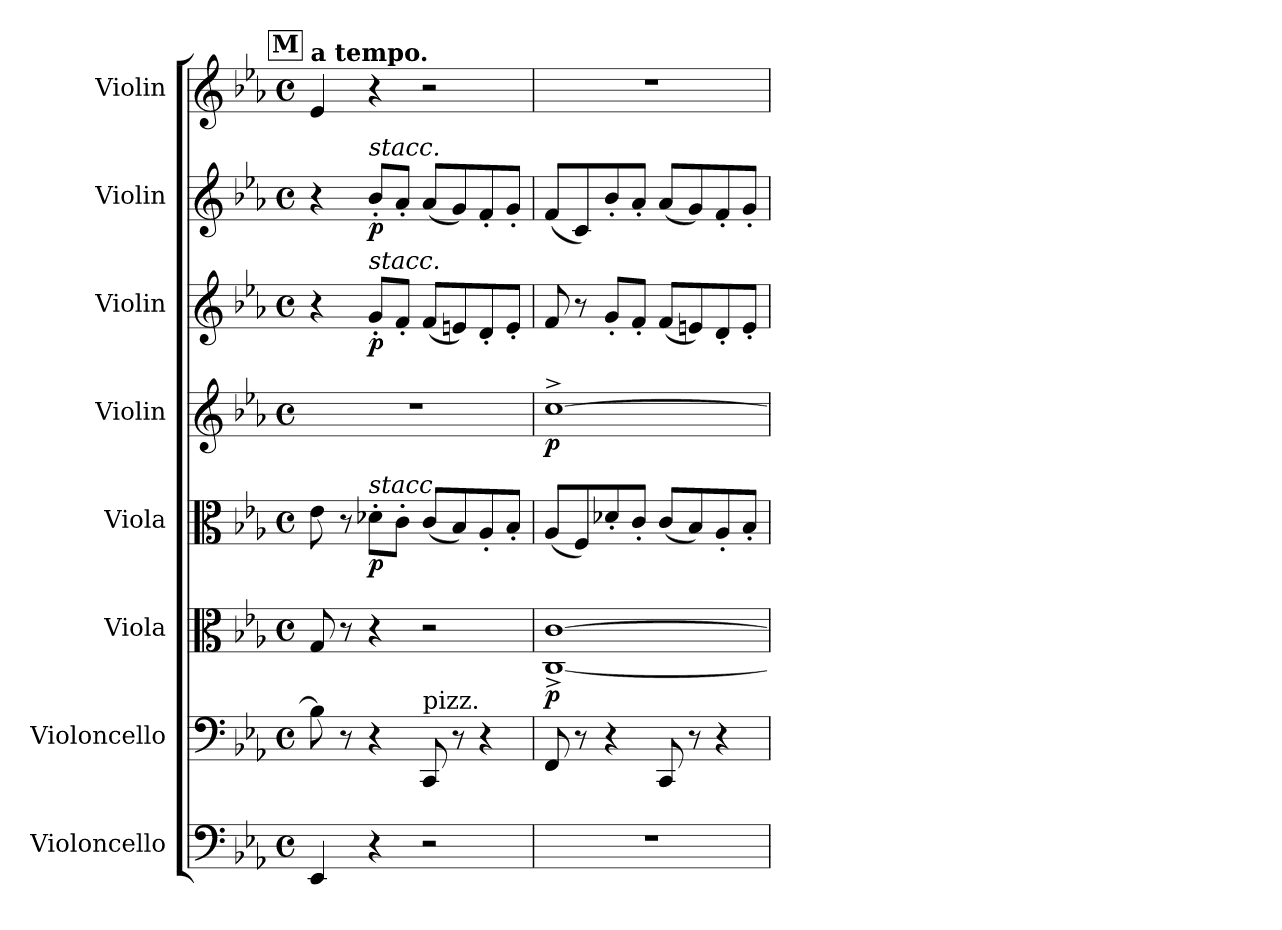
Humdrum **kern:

**kern	**kern	**kern	**dynam	**kern	**dynam	**kern	**dynam	**kern	**dynam	**kern	**dynam	**kern
*part8	*part7	*part6	*part6	*part5	*part5	*part4	*part4	*part3	*part3	*part2	*part2	*part1
*staff8	*staff7	*staff6	*staff6	*staff5	*staff5	*staff4	*staff4	*staff3	*staff3	*staff2	*staff2	*staff1
*I"Violoncello	*I"Violoncello	*I"Viola	*	*I"Viola	*	*I"Violin	*	*I"Violin	*	*I"Violin	*	*I"Violin
*I'Vc.	*I'Vc.	*I'Vla.	*	*I'Vla.	*	*I'Vln.	*	*I'Vln.	*	*I'Vln.	*	*I'Vln.
*clefF4	*clefF4	*clefC3	*	*clefC3	*	*clefG2	*	*clefG2	*	*clefG2	*	*clefG2
*k[b-e-a-]	*k[b-e-a-]	*k[b-e-a-]	*	*k[b-e-a-]	*	*k[b-e-a-]	*	*k[b-e-a-]	*	*k[b-e-a-]	*	*k[b-e-a-]
*M4/4	*M4/4	*M4/4	*	*M4/4	*	*M4/4	*	*M4/4	*	*M4/4	*	*M4/4
*met(c)	*met(c)	*met(c)	*	*met(c)	*	*met(c)	*	*met(c)	*	*met(c)	*	*met(c)
!!LO:REH:place=s1:a:B:fs=14:t=M
=245	=245	=245	=245	=245	=245	=245	=245	=245	=245	=245	=245	=245
!	!	!	!	!	!	!	!	!	!	!	!	!LO:TX:B:t=a tempo.
4EE-/	8B-\]	8G/	.	8e-\	.	1r	.	4r	.	4r	.	4e-/
.	8r	8r	.	8r	.	.	.	.	.	.	.	.
!	!	!	!	!	!	!	!	!	!	!LO:TX:a:i:t=stacc.	!	!
!	!	!	!	!	!	!	!	!LO:TX:a:i:t=stacc.	!	!	!	!
!	!	!	!	!LO:TX:a:i:t=stacc.	!	!	!	!	!	!	!	!
!	!	!	!	!	!LO:DY:b	!	!	!	!LO:DY:b	!	!LO:DY:b	!
4r	4r	4r	.	8d-X'\L	p	.	.	8g'/L	p	8b-'/L	p	4r
.	.	.	.	8c'\J	.	.	.	8f'/J	.	8a-'/J	.	.
!	!LO:TX:a:t=pizz.	!	!	!	!	!	!	!	!	!	!	!
2r	8CC/	2r	.	(<8c/L	.	.	.	(<8f/L	.	(<8a-/L	.	2r
.	8r	.	.	8B-/)	.	.	.	8en/)	.	8g/)	.	.
.	4r	.	.	8A-'/	.	.	.	8d'/	.	8f'/	.	.
.	.	.	.	8B-'/J	.	.	.	8e'/J	.	8g'/J	.	.
=246	=246	=246	=246	=246	=246	=246	=246	=246	=246	=246	=246	=246
!	!	!	!LO:DY:b	!	!	!	!LO:DY:b	!	!	!	!	!
1r	8FF/	[1C^ [1c^	p	(<8A-/L	.	[1cc^	p	8f/	.	(<8f/L	.	1r
.	8r	.	.	8F/)	.	.	.	8r	.	8c/)	.	.
.	4r	.	.	8d-X'/	.	.	.	8g'/L	.	8b-'/	.	.
.	.	.	.	8c'/J	.	.	.	8f'/J	.	8a-'/J	.	.
.	8CC/	.	.	(<8c/L	.	.	.	(<8f/L	.	(<8a-/L	.	.
.	8r	.	.	8B-/)	.	.	.	8en/)	.	8g/)	.	.
.	4r	.	.	8A-'/	.	.	.	8d'/	.	8f'/	.	.
.	.	.	.	8B-'/J	.	.	.	8e'/J	.	8g'/J	.	.
=	=	=	=	=	=	=	=	=	=	=	=	=
*-	*-	*-	*-	*-	*-	*-	*-	*-	*-	*-	*-	*-
